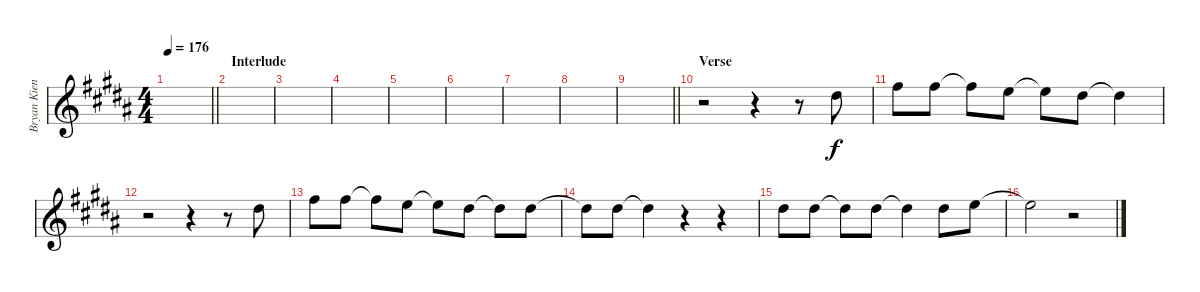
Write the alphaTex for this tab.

\track ("Bryan Kienlen - Vocals" "Bryan Kien") {instrument overdrivenguitar}
\staff {score}
\tuning (E4 B3 G3 D3 A2 E2) {hide}
\ts (4 4)
\tempo 176
\clef g2
\barLineRight lightlight
\ks b
|
\section ("" "Interlude")
|
|
|
|
|
|
|
\barLineRight lightlight
|
\section ("" "Verse")
r.2 r.4 r.8 8.3.8 |
2.1.8 2.1.8 2.1{t}.8 0.1.8 0.1{t}.8 4.2.8 4.2{t}.4 |
r.2 r.4 r.8 4.2.8 |
2.1.8 7.2.8 7.2{t}.8 0.1.8 0.1{t}.8 4.2.8 4.2{t}.8 4.2.8 |
4.2{t}.8 4.2.8 4.2{t}.4 r.4 r.4 |
4.2.8 4.2.8 4.2{t}.8 4.2.8 4.2{t}.4 4.2.8 0.1.8 |
0.1{t}.2 r.2
